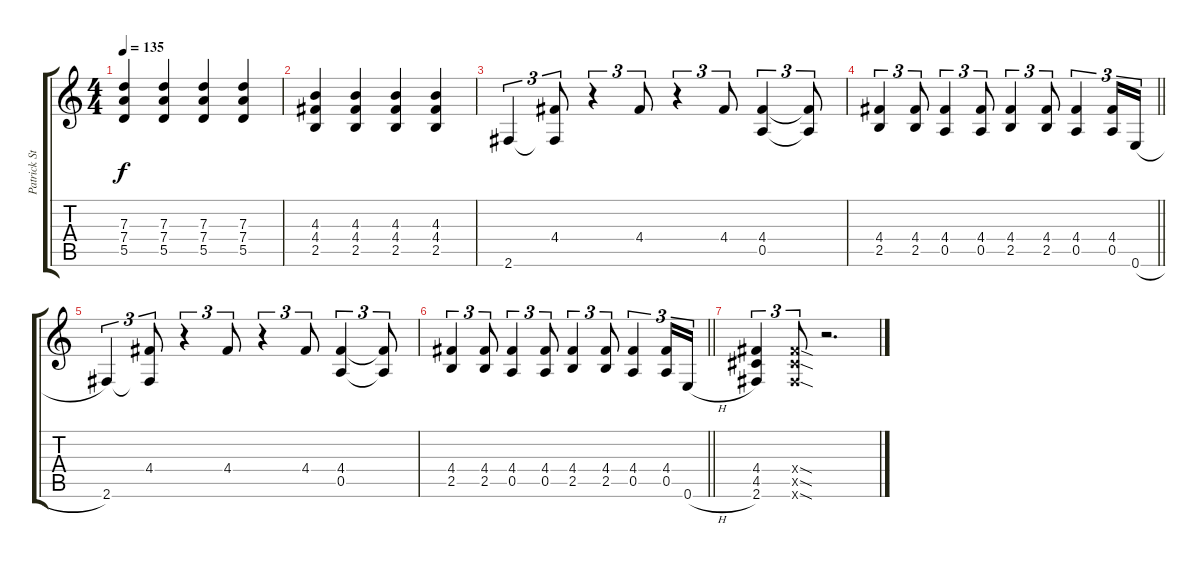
\track ("Patrick Stump" "Patrick St") {instrument distortionguitar}
\staff {score tabs}
\tuning (E4 B3 G3 D3 A2 E2) {hide}
\ts (4 4)
\tempo 135
\clef g2
\ks c
(7.3 7.4 5.5).4{dy f} (7.3 7.4 5.5).4 (7.3 7.4 5.5).4 (7.3 7.4 5.5).4 |
(4.3 4.4 2.5).4 (4.3 4.4 2.5).4 (4.3 4.4 2.5).4 (4.3 4.4 2.5).4 |
2.6.4{tu (3 2)} (4.4 2.6{t}).8{tu (3 2)} r.4{tu (3 2)} 4.4.8{tu (3 2)} r.4{tu (3 2)} 4.4.8{tu (3 2)} (4.4 0.5).4{tu (3 2)} (4.4{t} 0.5{t}).8{tu (3 2)} |
\barLineRight lightlight
(4.4 2.5).4{tu (3 2)} (4.4 2.5).8{tu (3 2)} (4.4 0.5).4{tu (3 2)} (4.4 0.5).8{tu (3 2)} (4.4 2.5).4{tu (3 2)} (4.4 2.5).8{tu (3 2)} (4.4 0.5).4{tu (3 2)} (4.4 0.5).16{tu (3 2)} 0.6{h}.16{tu (3 2)} |
2.6.4{tu (3 2)} (4.4 2.6{t}).8{tu (3 2)} r.4{tu (3 2)} 4.4.8{tu (3 2)} r.4{tu (3 2)} 4.4.8{tu (3 2)} (4.4 0.5).4{tu (3 2)} (4.4{t} 0.5{t}).8{tu (3 2)} |
\barLineRight lightlight
(4.4 2.5).4{tu (3 2)} (4.4 2.5).8{tu (3 2)} (4.4 0.5).4{tu (3 2)} (4.4 0.5).8{tu (3 2)} (4.4 2.5).4{tu (3 2)} (4.4 2.5).8{tu (3 2)} (4.4 0.5).4{tu (3 2)} (4.4 0.5).16{tu (3 2)} 0.6{h}.16{tu (3 2)} |
(4.4 4.5 2.6).4{tu (3 2)} (4.4{sod x} 4.5{sod x} 2.6{sod x}).8{tu (3 2)} r.2{d}
